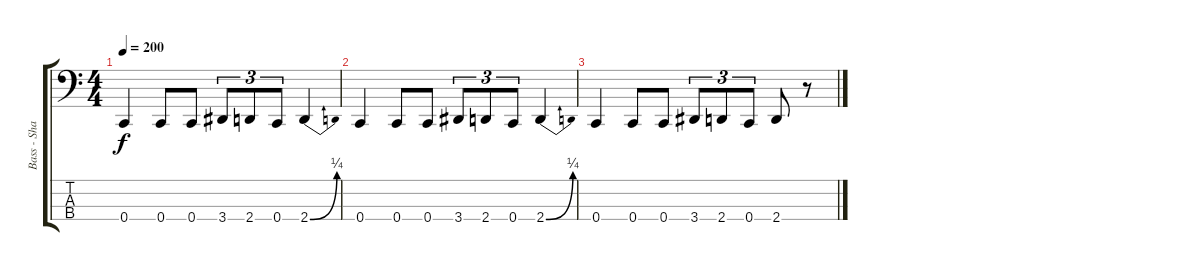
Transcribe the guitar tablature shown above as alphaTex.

\track ("Bass - Shavo" "Bass - Sha") {instrument electricbassfinger}
\staff {score tabs}
\tuning (F2 C2 G1 C1) {hide}
\ts (4 4)
\tempo 200
\clef f4
\ks c
0.4.4{dy f} 0.4.8 0.4.8 3.4.8{tu (3 2)} 2.4.8{tu (3 2)} 0.4.8{tu (3 2)} 2.4{be (bend 0 0 60 1)}.4 |
0.4.4 0.4.8 0.4.8 3.4.8{tu (3 2)} 2.4.8{tu (3 2)} 0.4.8{tu (3 2)} 2.4{be (bend 0 0 60 1)}.4 |
0.4.4 0.4.8 0.4.8 3.4.8{tu (3 2)} 2.4.8{tu (3 2)} 0.4.8{tu (3 2)} 2.4.8 r.8
